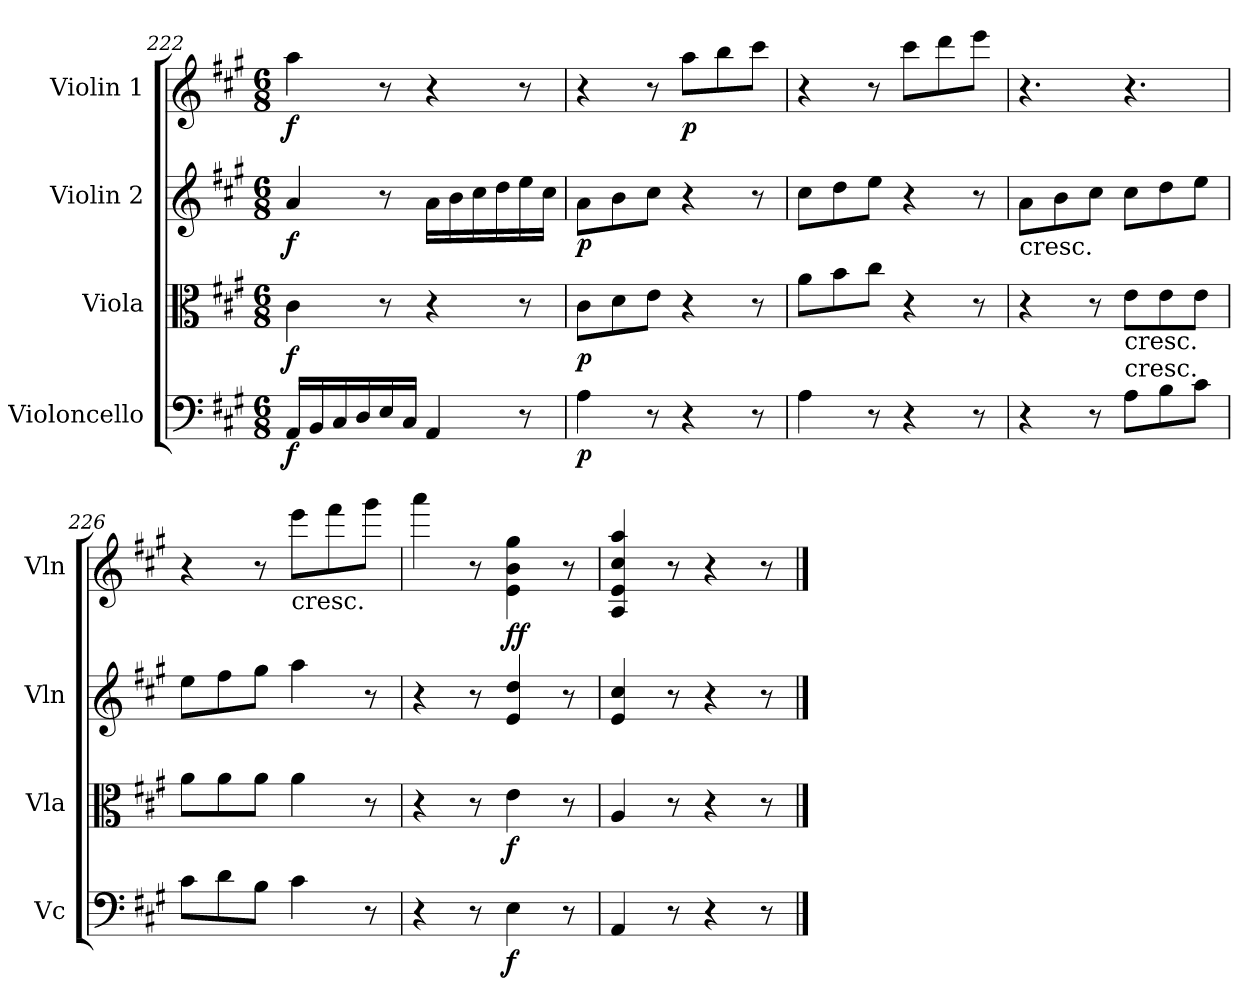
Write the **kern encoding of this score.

**kern	**dynam	**kern	**dynam	**kern	**dynam	**kern	**dynam
*part4	*part4	*part3	*part3	*part2	*part2	*part1	*part1
*staff4	*staff4	*staff3	*staff3	*staff2	*staff2	*staff1	*staff1
*I"Violoncello	*	*I"Viola	*	*I"Violin 2	*	*I"Violin 1	*
*I'Vc	*	*I'Vla	*	*I'Vln	*	*I'Vln	*
*clefF4	*	*clefC3	*	*clefG2	*	*clefG2	*
*k[f#c#g#]	*	*k[f#c#g#]	*	*k[f#c#g#]	*	*k[f#c#g#]	*
*A:	*	*A:	*	*A:	*	*A:	*
*M6/8	*	*M6/8	*	*M6/8	*	*M6/8	*
=222	=222	=222	=222	=222	=222	=222	=222
!	!LO:DY:b	!	!LO:DY:b	!	!LO:DY:b	!	!LO:DY:b
16AA/LL	f	4c#\	f	4a/	f	4aa\	f
16BB/	.	.	.	.	.	.	.
16C#/	.	.	.	.	.	.	.
16D/	.	.	.	.	.	.	.
16E/	.	8r	.	8r	.	8r	.
16C#/JJ	.	.	.	.	.	.	.
4AA/	.	4r	.	16a\LL	.	4r	.
.	.	.	.	16b\	.	.	.
.	.	.	.	16cc#\	.	.	.
.	.	.	.	16dd\	.	.	.
8r	.	8r	.	16ee\	.	8r	.
.	.	.	.	16cc#\JJ	.	.	.
=223	=223	=223	=223	=223	=223	=223	=223
!	!LO:DY:b	!	!LO:DY:b	!	!LO:DY:b	!	!
4A\	p	8c#\L	p	8a\L	p	4r	.
.	.	8d\	.	8b\	.	.	.
8r	.	8e\J	.	8cc#\J	.	8r	.
!	!	!	!	!	!	!	!LO:DY:b
4r	.	4r	.	4r	.	8aa\L	p
.	.	.	.	.	.	8bb\	.
8r	.	8r	.	8r	.	8ccc#\J	.
=224	=224	=224	=224	=224	=224	=224	=224
4A\	.	8a\L	.	8cc#\L	.	4r	.
.	.	8b\	.	8dd\	.	.	.
8r	.	8cc#\J	.	8ee\J	.	8r	.
4r	.	4r	.	4r	.	8ccc#\L	.
.	.	.	.	.	.	8ddd\	.
8r	.	8r	.	8r	.	8eee\J	.
=225	=225	=225	=225	=225	=225	=225	=225
!	!	!	!	!LO:TX:b:t=cresc.	!	!	!
4r	.	4r	.	8a\L	.	4.r	.
.	.	.	.	8b\	.	.	.
8r	.	8r	.	8cc#\J	.	.	.
!	!	!LO:TX:b:t=cresc.	!	!	!	!	!
!LO:TX:a:t=cresc.	!	!	!	!	!	!	!
8A\L	.	8e\L	.	8cc#\L	.	4.r	.
8B\	.	8e\	.	8dd\	.	.	.
8c#\J	.	8e\J	.	8ee\J	.	.	.
=226	=226	=226	=226	=226	=226	=226	=226
8c#\L	.	8a\L	.	8ee\L	.	4r	.
8d\	.	8a\	.	8ff#\	.	.	.
8B\J	.	8a\J	.	8gg#\J	.	8r	.
!	!	!	!	!	!	!LO:TX:b:t=cresc.	!
4c#\	.	4a\	.	4aa\	.	8eee\L	.
.	.	.	.	.	.	8fff#\	.
8r	.	8r	.	8r	.	8ggg#\J	.
=227	=227	=227	=227	=227	=227	=227	=227
4r	.	4r	.	4r	.	4aaa\	.
8r	.	8r	.	8r	.	8r	.
!	!LO:DY:b	!	!LO:DY:b	!	!LO:DY:b	!	!
!	!	!	!	!	!LO:DY:n=1:a	!	!
4E\	f	4e\	f	4e/ 4dd/	f f	4e\ 4b\ 4gg#\	.
8r	.	8r	.	8r	.	8r	.
=228	=228	=228	=228	=228	=228	=228	=228
4AA/	.	4A/	.	4e/ 4cc#/	.	4A/ 4e/ 4cc#/ 4aa/	.
8r	.	8r	.	8r	.	8r	.
4r	.	4r	.	4r	.	4r	.
8r	.	8r	.	8r	.	8r	.
==	==	==	==	==	==	==	==
*-	*-	*-	*-	*-	*-	*-	*-
